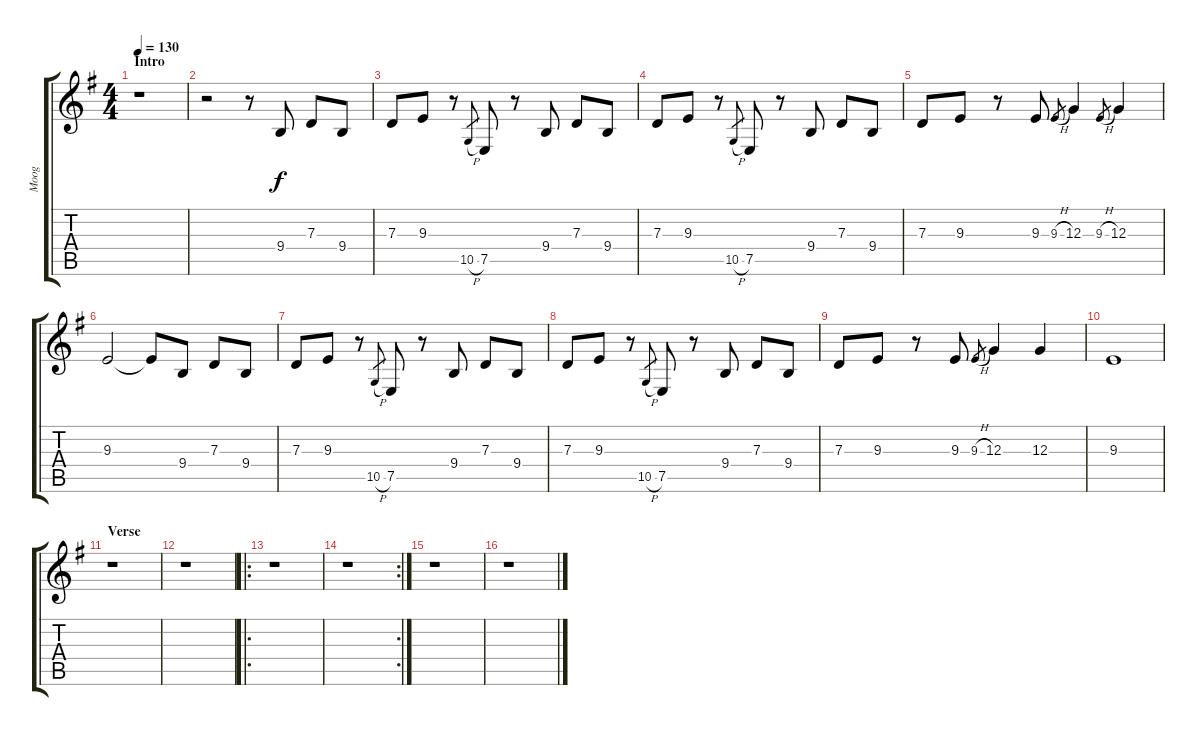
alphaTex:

\track ("Moog" "Moog") {instrument trumpet}
\staff {score tabs}
\tuning (E4 B3 G3 D3 A2 E2) {hide}
\ts (4 4)
\section ("" "Intro")
\tempo 130
\clef g2
\ks g
r.1{dy f instrument trumpet} |
r.2 r.8 9.4.8 7.3.8 9.4.8 |
7.3.8 9.3.8 r.8 10.5{h}.8{gr} 7.5.8 r.8 9.4.8 7.3.8 9.4.8 |
7.3.8 9.3.8 r.8 10.5{h}.8{gr} 7.5.8 r.8 9.4.8 7.3.8 9.4.8 |
7.3.8 9.3.8 r.8 9.3.8 9.3{h}.8{gr} 12.3.4 9.3{h}.8{gr} 12.3.4 |
9.3.2 9.3{t}.8 9.4.8 7.3.8 9.4.8 |
7.3.8 9.3.8 r.8 10.5{h}.8{gr} 7.5.8 r.8 9.4.8 7.3.8 9.4.8 |
7.3.8 9.3.8 r.8 10.5{h}.8{gr} 7.5.8 r.8 9.4.8 7.3.8 9.4.8 |
7.3.8 9.3.8 r.8 9.3.8 9.3{h}.8{gr} 12.3.4 12.3.4 |
9.3.1 |
\section ("" "Verse")
r.1 |
r.1 |
\ro
r.1 |
\rc 2
r.1 |
r.1 |
r.1
